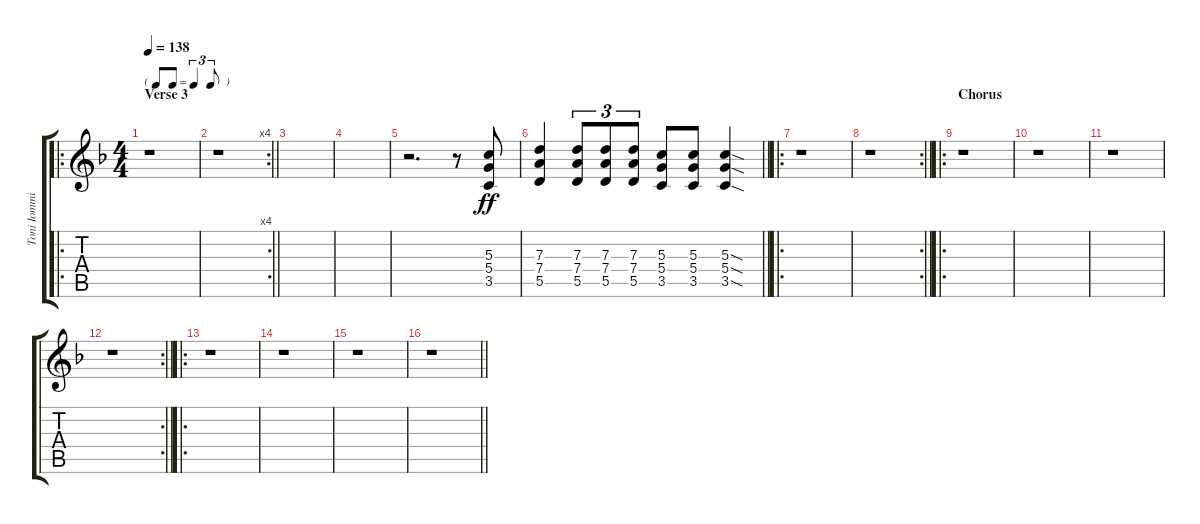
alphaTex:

\track ("Toni Iommi (Lead)" "Toni Iommi") {instrument distortionguitar}
\staff {score tabs}
\tuning (E4 B3 G3 D3 A2 E2) {hide}
\ro
\ts (4 4)
\tf triplet8th
\section ("" "Verse 3")
\tempo 138
\clef g2
\ks f
r.1{dy f} |
\rc 4
\barLineRight lightlight
r.1 |
|
|
r.2{d} r.8 (5.3 5.4 3.5).8{dy ff} |
\barLineRight lightlight
(7.3 7.4 5.5).4 (7.3 7.4 5.5).8{tu (3 2)} (7.3 7.4 5.5).8{tu (3 2)} (7.3 7.4 5.5).8{tu (3 2)} (5.3 5.4 3.5).8 (5.3 5.4 3.5).8 (5.3{sod} 5.4{sod} 3.5{sod}).4 |
\ro
r.1 |
\rc 2
\barLineRight lightlight
r.1 |
\ro
\section ("" "Chorus")
r.1 |
r.1 |
r.1 |
\rc 2
\barLineRight lightlight
r.1 |
\ro
r.1 |
r.1 |
r.1 |
\barLineRight lightlight
r.1
